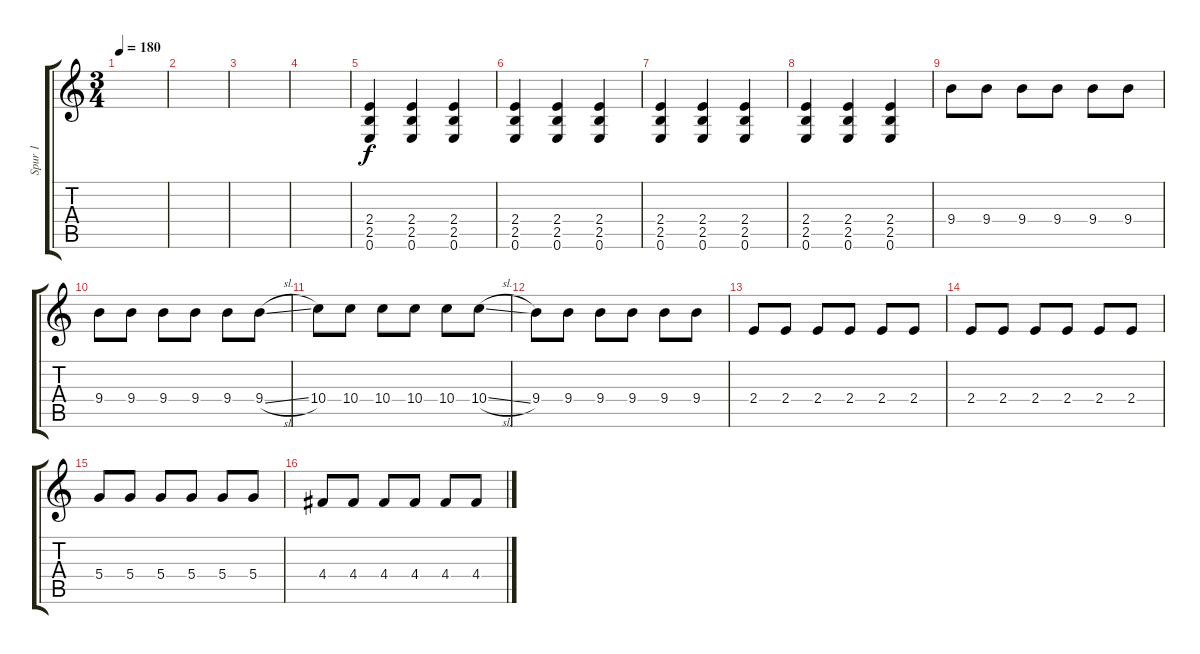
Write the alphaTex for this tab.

\track ("Spur 1" "Spur 1") {instrument distortionguitar}
\staff {score tabs}
\tuning (E4 B3 G3 D3 A2 E2) {hide}
\ts (3 4)
\tempo 180
\clef g2
\ks c
|
|
|
|
(2.4 2.5 0.6).4 (2.4 2.5 0.6).4 (2.4 2.5 0.6).4 |
(2.4 2.5 0.6).4 (2.4 2.5 0.6).4 (2.4 2.5 0.6).4 |
(2.4 2.5 0.6).4 (2.4 2.5 0.6).4 (2.4 2.5 0.6).4 |
(2.4 2.5 0.6).4 (2.4 2.5 0.6).4 (2.4 2.5 0.6).4 |
9.4.8 9.4.8 9.4.8 9.4.8 9.4.8 9.4.8 |
9.4.8 9.4.8 9.4.8 9.4.8 9.4.8 9.4{sl}.8 |
10.4.8 10.4.8 10.4.8 10.4.8 10.4.8 10.4{sl}.8 |
9.4.8 9.4.8 9.4.8 9.4.8 9.4.8 9.4.8 |
2.4.8 2.4.8 2.4.8 2.4.8 2.4.8 2.4.8 |
2.4.8 2.4.8 2.4.8 2.4.8 2.4.8 2.4.8 |
5.4.8 5.4.8 5.4.8 5.4.8 5.4.8 5.4.8 |
4.4.8 4.4.8 4.4.8 4.4.8 4.4.8 4.4.8
